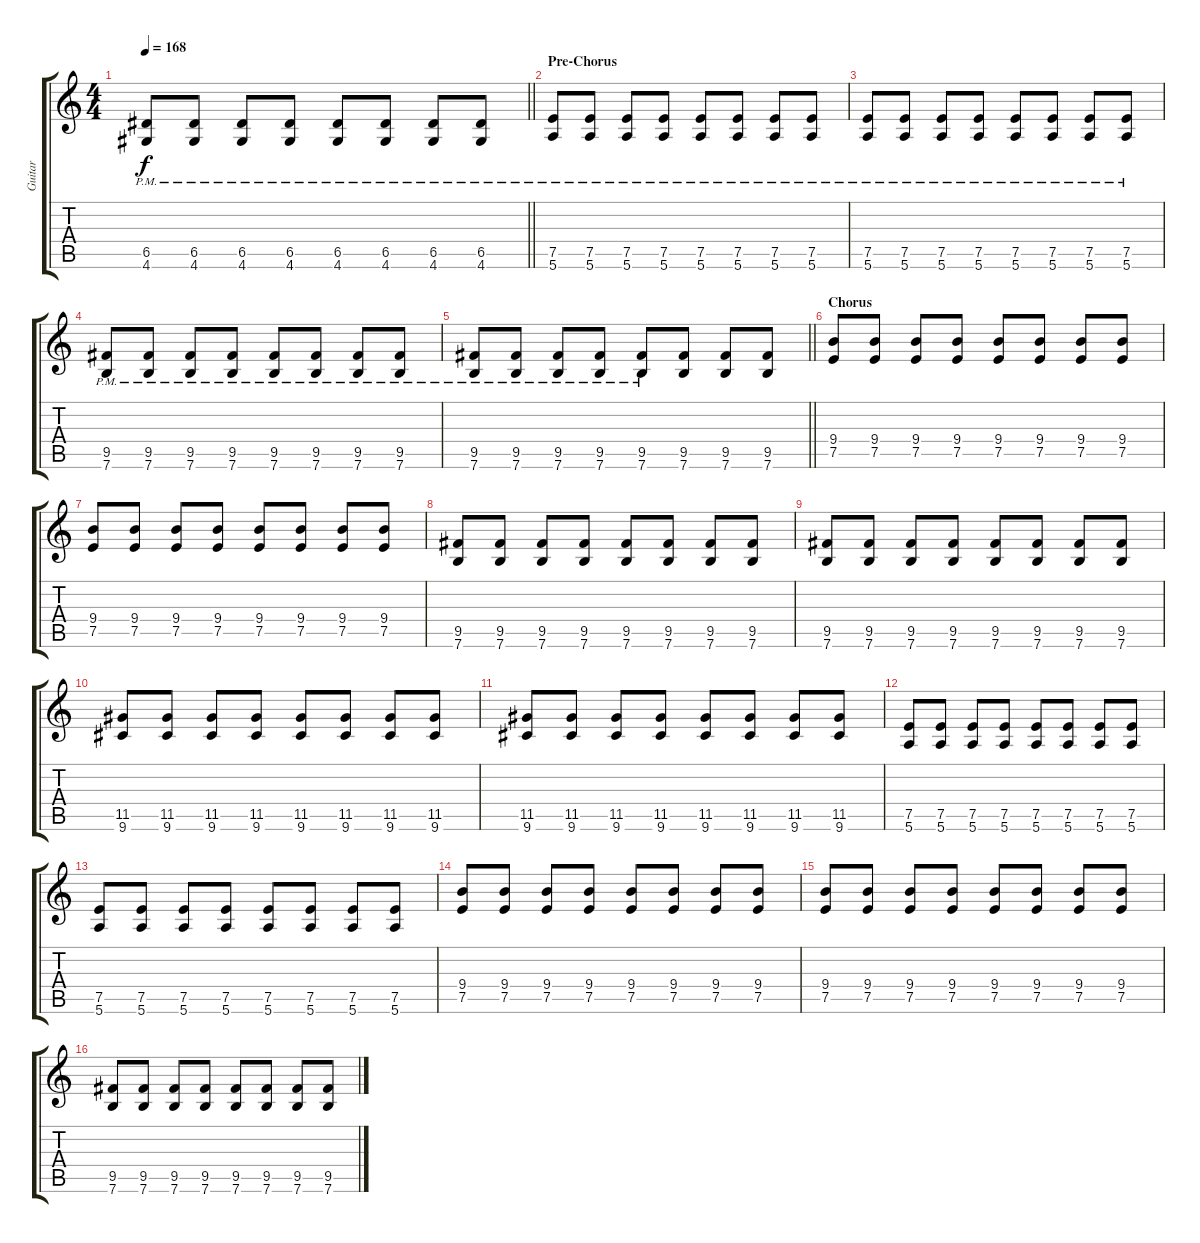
\track ("Guitar" "Guitar") {instrument distortionguitar}
\staff {score tabs}
\tuning (E4 B3 G3 D3 A2 E2) {hide}
\ts (4 4)
\tempo 168
\clef g2
\barLineRight lightlight
\ks c
(6.5{pm} 4.6{pm}).8{dy f} (6.5{pm} 4.6{pm}).8 (6.5{pm} 4.6{pm}).8 (6.5{pm} 4.6{pm}).8 (6.5{pm} 4.6{pm}).8 (6.5{pm} 4.6{pm}).8 (6.5{pm} 4.6{pm}).8 (6.5{pm} 4.6{pm}).8 |
\section ("" "Pre-Chorus")
(7.5{pm} 5.6{pm}).8 (7.5{pm} 5.6{pm}).8 (7.5{pm} 5.6{pm}).8 (7.5{pm} 5.6{pm}).8 (7.5{pm} 5.6{pm}).8 (7.5{pm} 5.6{pm}).8 (7.5{pm} 5.6{pm}).8 (7.5{pm} 5.6{pm}).8 |
(7.5{pm} 5.6{pm}).8 (7.5{pm} 5.6{pm}).8 (7.5{pm} 5.6{pm}).8 (7.5{pm} 5.6{pm}).8 (7.5{pm} 5.6{pm}).8 (7.5{pm} 5.6{pm}).8 (7.5{pm} 5.6{pm}).8 (7.5{pm} 5.6{pm}).8 |
(9.5{pm} 7.6{pm}).8 (9.5{pm} 7.6{pm}).8 (9.5{pm} 7.6{pm}).8 (9.5{pm} 7.6{pm}).8 (9.5{pm} 7.6{pm}).8 (9.5{pm} 7.6{pm}).8 (9.5{pm} 7.6{pm}).8 (9.5{pm} 7.6{pm}).8 |
\barLineRight lightlight
(9.5{pm} 7.6{pm}).8 (9.5{pm} 7.6{pm}).8 (9.5{pm} 7.6{pm}).8 (9.5{pm} 7.6{pm}).8 (9.5{pm} 7.6{pm}).8 (9.5 7.6).8 (9.5 7.6).8 (9.5 7.6).8 |
\section ("" "Chorus")
(9.4 7.5).8{volume 10 balance 9} (9.4 7.5).8 (9.4 7.5).8 (9.4 7.5).8 (9.4 7.5).8 (9.4 7.5).8 (9.4 7.5).8 (9.4 7.5).8 |
(9.4 7.5).8 (9.4 7.5).8 (9.4 7.5).8 (9.4 7.5).8 (9.4 7.5).8 (9.4 7.5).8 (9.4 7.5).8 (9.4 7.5).8 |
(9.5 7.6).8 (9.5 7.6).8 (9.5 7.6).8 (9.5 7.6).8 (9.5 7.6).8 (9.5 7.6).8 (9.5 7.6).8 (9.5 7.6).8 |
(9.5 7.6).8 (9.5 7.6).8 (9.5 7.6).8 (9.5 7.6).8 (9.5 7.6).8 (9.5 7.6).8 (9.5 7.6).8 (9.5 7.6).8 |
(11.5 9.6).8 (11.5 9.6).8 (11.5 9.6).8 (11.5 9.6).8 (11.5 9.6).8 (11.5 9.6).8 (11.5 9.6).8 (11.5 9.6).8 |
(11.5 9.6).8 (11.5 9.6).8 (11.5 9.6).8 (11.5 9.6).8 (11.5 9.6).8 (11.5 9.6).8 (11.5 9.6).8 (11.5 9.6).8 |
(7.5 5.6).8 (7.5 5.6).8 (7.5 5.6).8 (7.5 5.6).8 (7.5 5.6).8 (7.5 5.6).8 (7.5 5.6).8 (7.5 5.6).8 |
(7.5 5.6).8 (7.5 5.6).8 (7.5 5.6).8 (7.5 5.6).8 (7.5 5.6).8 (7.5 5.6).8 (7.5 5.6).8 (7.5 5.6).8 |
(9.4 7.5).8 (9.4 7.5).8 (9.4 7.5).8 (9.4 7.5).8 (9.4 7.5).8 (9.4 7.5).8 (9.4 7.5).8 (9.4 7.5).8 |
(9.4 7.5).8 (9.4 7.5).8 (9.4 7.5).8 (9.4 7.5).8 (9.4 7.5).8 (9.4 7.5).8 (9.4 7.5).8 (9.4 7.5).8 |
(9.5 7.6).8 (9.5 7.6).8 (9.5 7.6).8 (9.5 7.6).8 (9.5 7.6).8 (9.5 7.6).8 (9.5 7.6).8 (9.5 7.6).8
